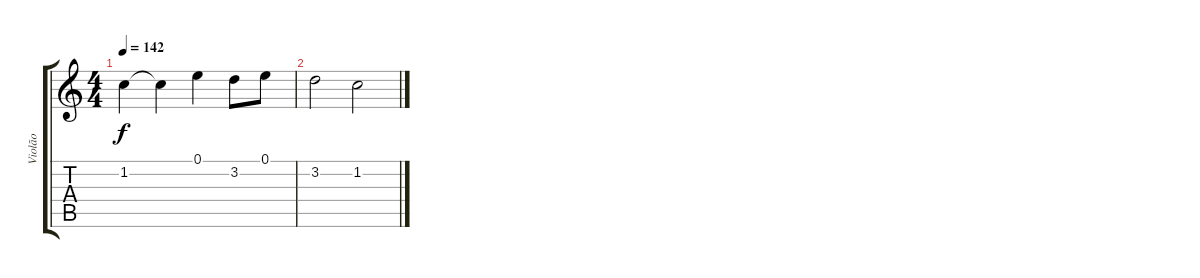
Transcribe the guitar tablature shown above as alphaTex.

\track ("Violão" "Violão") {instrument acousticguitarsteel}
\staff {score tabs}
\tuning (E4 B3 G3 D3 A2 E2) {hide}
\ts (4 4)
\tempo 142
\clef g2
\ks c
1.2.4{dy f} 1.2{t}.4 0.1.4 3.2.8 0.1.8 |
3.2.2 1.2.2
